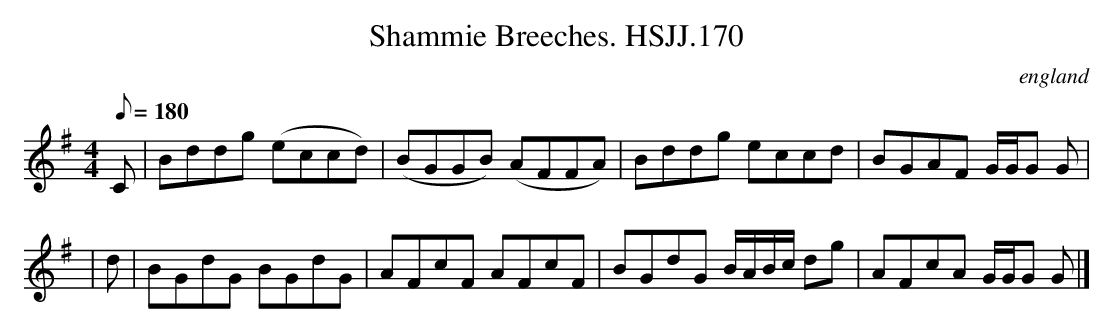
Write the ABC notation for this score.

X:1
T:Shammie Breeches. HSJJ.170
O:england
M:4/4
L:1/8
Q:180
K:G
C|Bddg (eccd)|(BGGB) (AFFA)|Bddg eccd|BGAF G/G/G G|
|d|BGdG BGdG|AFcF AFcF|BGdG B/A/B/c/ dg|AFcA G/G/G G|]
